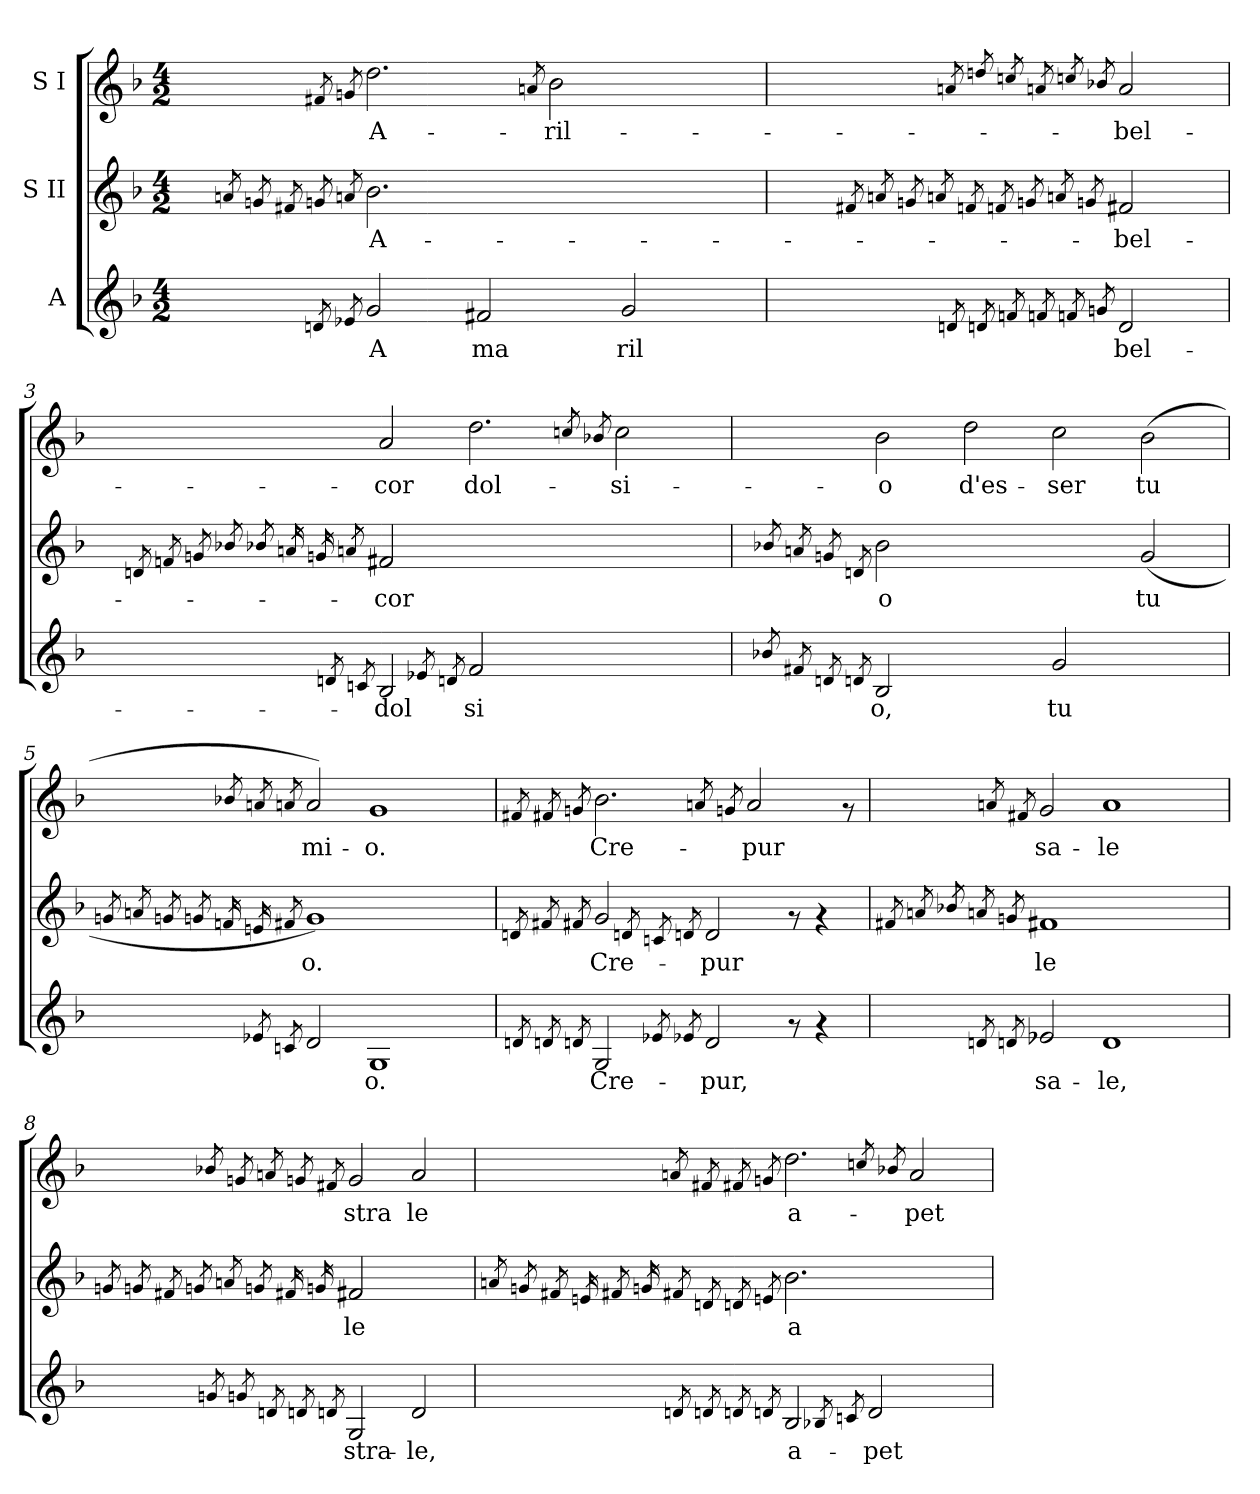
**kern	**text	**kern	**text	**kern	**text
*part3	*part3	*part2	*part2	*part1	*part1
*staff3	*staff3	*staff2	*staff2	*staff1	*staff1
*I"A	*	*I"S II	*	*I"S I	*
!!LO:PB:g=z
*stria5	*	*stria5	*	*stria5	*
*clefG2	*	*clefG2	*	*clefG2	*
*k[b-]	*	*k[b-]	*	*k[b-]	*
*F:	*	*F:	*	*F:	*
*M4/2	*	*M4/2	*	*M4/2	*
=1	=1	=1	=1	=1	=1
.	.	8qan/	.	.	.
.	.	8qgn/	.	.	.
.	.	8qf#X/	.	.	.
8qdn/	.	8qgn/	.	8qf#X/	.
8qe-X/	.	8qan/	.	8qgn/	.
!	!LO:LY:b:cj	!	!LO:LY:b:cj	!	!LO:LY:b:cj
2g/	A	2.b-\	A-	2.dd\	A-
!	!LO:LY:b:cj	!	!	!	!
2f#X/	ma	.	.	.	.
.	.	.	.	8qan/	.
!	!	!	!	!	!LO:LY:b:cj
.	.	2.ryy	.	2b-\	-ril-
!	!LO:LY:b:cj	!	!	!	!
2g/	ril	.	.	.	.
.	.	.	.	4ryy	.
=2	=2	=2	=2	=2	=2
.	.	8qf#X/	.	.	.
.	.	8qan/	.	.	.
.	.	8qgn/	.	.	.
8qdn/	.	8qan/	.	8qan/	.
8qdn/	.	8qfn/	.	8qddn/	.
8qfn/	.	8qfn/	.	8qccn/	.
8qfn/	.	8qgn/	.	8qan/	.
8qfn/	.	8qan/	.	8qccn/	.
8qgn/	.	8qgn/	.	8qb-X/	.
!	!LO:LY:b:cj	!	!LO:LY:b:cj	!	!LO:LY:b:cj
2d/	bel-	2f#X/	-bel-	2a/	-bel-
=3	=3	=3	=3	=3	=3
.	.	8qdn/	.	.	.
.	.	8qfn/	.	.	.
.	.	8qgn/	.	.	.
.	.	8qb-X/	.	.	.
.	.	8qb-X/	.	.	.
.	.	16qan/	.	.	.
8qdn/	.	16qgn/	.	.	.
8qcn/	.	8qan/	.	.	.
!	!LO:LY:b:cj	!	!LO:LY:b:cj	!	!LO:LY:b:cj
2B-/	-dol	2f#X/	-cor	2a/	-cor
8qe-X/	.	.	.	.	.
8qdn/	.	.	.	.	.
!	!LO:LY:b:cj	!	!	!	!LO:LY:b:cj
2f/	si	1ryy	.	2.dd\	dol-
2.ryy	.	.	.	.	.
.	.	.	.	8qccn/	.
.	.	.	.	8qb-X/	.
!	!	!	!	!	!LO:LY:b:cj
.	.	.	.	2cc\	-si-
.	.	4ryy	.	.	.
!!LO:LB:g=z
=4	=4	=4	=4	=4	=4
8qb-X/	.	8qb-X/	.	.	.
8qf#X/	.	8qan/	.	.	.
8qdn/	.	8qgn/	.	.	.
8qdn/	.	8qdn/	.	.	.
!	!LO:LY:b:cj	!	!LO:LY:b:cj	!	!LO:LY:b:cj
2B-/	o,	2b-\	o	2b-\	-o
!	!	!	!	!	!LO:LY:b:cj
2ryy	.	1ryy	.	2dd\	d'es-
!	!LO:LY:b:cj	!	!	!	!LO:LY:b:cj
2g/	tu	.	.	2cc\	-ser
!	!	!	!LO:LY:b:cj	!	!LO:LY:b:cj
2ryy	.	(<2g/	tu	(>2b-\	tu
=5	=5	=5	=5	=5	=5
.	.	8qgn/	.	.	.
.	.	8qan/	.	.	.
.	.	8qgn/	.	.	.
.	.	8qgn/	.	.	.
.	.	16qfn/	.	8qb-X/	.
8qe-X/	.	16qen/	.	8qan/	.
8qcn/	.	8qf#X/	.	8qan/	.
!	!LO:LY:b:cj	!	!LO:LY:b:cj	!	!LO:LY:b:cj
2d/	-	1g)	o.	2a/)	mi-
!	!LO:LY:b:cj	!	!	!	!LO:LY:b:cj
1G	-o.	.	.	1g	-o.
.	.	2ryy	.	.	.
=6	=6	=6	=6	=6	=6
8qdn/	.	8qdn/	.	8qf#X/	.
8qdn/	.	8qf#X/	.	8qf#X/	.
8qdn/	.	8qf#X/	.	8qgn/	.
!	!LO:LY:b:cj	!	!LO:LY:b:cj	!	!LO:LY:b:cj
2G/	Cre-	2g/	Cre-	2.b-\	Cre-
.	.	8qdn/	.	.	.
8qe-X/	.	8qcn/	.	.	.
8qe-X/	.	8qdn/	.	.	.
!	!LO:LY:b:cj	!	!LO:LY:b:cj	!	!
2d/	-pur,	2d/	-pur	.	.
.	.	.	.	8qan/	.
.	.	.	.	8qgn/	.
!	!	!	!	!	!LO:LY:b:cj
.	.	.	.	2a/	-pur
8rf	.	8rf	.	.	.
4rf	.	4rf	.	.	.
.	.	.	.	8rf	.
!!LO:LB:g=z
=7	=7	=7	=7	=7	=7
.	.	8qf#X/	.	.	.
.	.	8qan/	.	.	.
.	.	8qb-X/	.	.	.
8qdn/	.	8qan/	.	8qan/	.
8qdn/	.	8qgn/	.	8qf#X/	.
!	!LO:LY:b:cj	!	!LO:LY:b:cj	!	!LO:LY:b:cj
2e-X/	sa-	1f#	le	2g/	sa-
!	!LO:LY:b:cj	!	!	!	!LO:LY:b:cj
1d	-le,	.	.	1a	-le
.	.	2ryy	.	.	.
=8	=8	=8	=8	=8	=8
.	.	8qgn/	.	.	.
.	.	8qgn/	.	.	.
.	.	8qf#X/	.	.	.
8qgn/	.	8qgn/	.	8qb-X/	.
8qgn/	.	8qan/	.	8qgn/	.
8qdn/	.	8qgn/	.	8qan/	.
8qdn/	.	16qf#X/	.	8qgn/	.
8qdn/	.	16qgn/	.	8qf#X/	.
!	!LO:LY:b:cj	!	!LO:LY:b:cj	!	!LO:LY:b:cj
2G/	stra-	2f#/	le	2g/	stra
!	!LO:LY:b:cj	!	!	!	!LO:LY:b:cj
2d/	-le,	2ryy	.	2a/	le
=9	=9	=9	=9	=9	=9
.	.	8qan/	.	.	.
.	.	8qgn/	.	.	.
.	.	8qf#X/	.	.	.
.	.	16qen/	.	.	.
.	.	8qf#X/	.	.	.
.	.	16qgn/	.	.	.
8qdn/	.	8qf#X/	.	8qan/	.
8qdn/	.	8qdn/	.	8qf#X/	.
8qdn/	.	8qdn/	.	8qf#X/	.
8qdn/	.	8qen/	.	8qgn/	.
!	!LO:LY:b:cj	!	!LO:LY:b:cj	!	!LO:LY:b:cj
2B-/	a-	2.b-\	a-	2.dd\	a-
8qB-X/	.	.	.	.	.
8qcn/	.	.	.	.	.
!	!LO:LY:b:cj	!	!	!	!
2d/	-pet-	.	.	.	.
.	.	.	.	8qccn/	.
.	.	.	.	8qb-X/	.
!	!	!	!	!	!LO:LY:b:cj
.	.	2ryy	.	2a/	-pet-
4ryy	.	.	.	.	.
=	=	=	=	=	=
*-	*-	*-	*-	*-	*-
